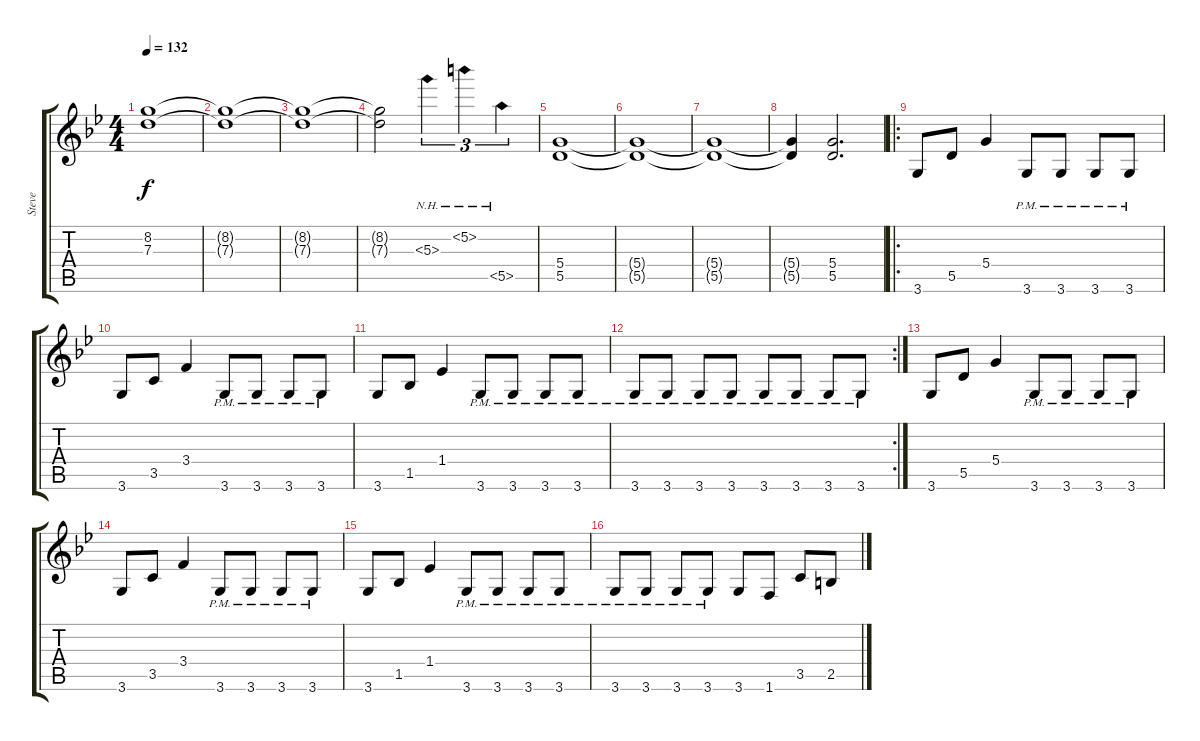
\track ("Steve" "Steve") {instrument distortionguitar}
\staff {score tabs}
\tuning (E4 B3 G3 D3 A2 E2) {hide}
\ts (4 4)
\tempo 132
\clef g2
\ks gminor
(8.2{t} 7.3{t}).1{dy f} |
(8.2{t} 7.3{t}).1 |
(8.2{t} 7.3{t}).1 |
(8.2{t} 7.3{t}).2 5.3{nh}.4{tu (3 2)} 5.2{nh}.4{tu (3 2)} 5.5{nh}.4{tu (3 2)} |
(5.4 5.5).1 |
(5.4{t} 5.5{t}).1 |
(5.4{t} 5.5{t}).1 |
(5.4{t} 5.5{t}).4 (5.4 5.5).2{d} |
\ro
3.6.8 5.5.8 5.4.4 3.6{pm}.8 3.6{pm}.8 3.6{pm}.8 3.6{pm}.8 |
3.6.8 3.5.8 3.4.4 3.6{pm}.8 3.6{pm}.8 3.6{pm}.8 3.6{pm}.8 |
3.6.8 1.5.8 1.4.4 3.6{pm}.8 3.6{pm}.8 3.6{pm}.8 3.6{pm}.8 |
\rc 2
3.6{pm}.8 3.6{pm}.8 3.6{pm}.8 3.6{pm}.8 3.6{pm}.8 3.6{pm}.8 3.6{pm}.8 3.6{pm}.8 |
3.6.8 5.5.8 5.4.4 3.6{pm}.8 3.6{pm}.8 3.6{pm}.8 3.6{pm}.8 |
3.6.8 3.5.8 3.4.4 3.6{pm}.8 3.6{pm}.8 3.6{pm}.8 3.6{pm}.8 |
3.6.8 1.5.8 1.4.4 3.6{pm}.8 3.6{pm}.8 3.6{pm}.8 3.6{pm}.8 |
3.6{pm}.8 3.6{pm}.8 3.6{pm}.8 3.6{pm}.8 3.6.8 1.6.8 3.5.8 2.5.8
